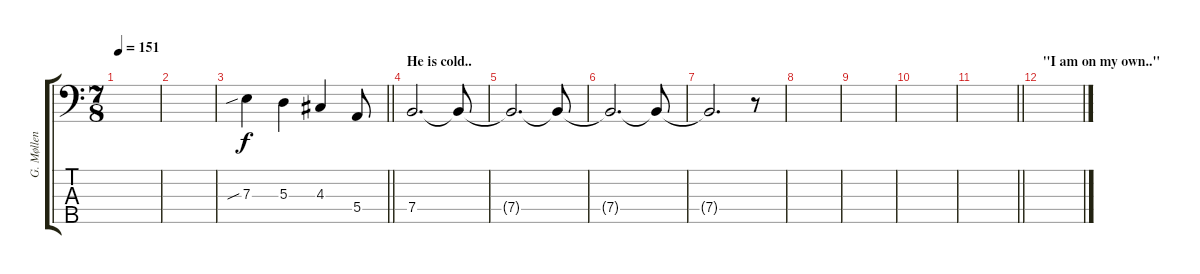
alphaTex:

\track ("G. Møllen" "G. Møllen") {instrument electricbassfinger}
\staff {score tabs}
\tuning (G2 D2 A1 E1 B0) {hide}
\ts (7 8)
\tempo 151
\clef f4
\ks c
|
|
\barLineRight lightlight
7.3{sib}.4 5.3.4 4.3.4 5.4.8 |
\section ("" "He is cold..")
7.4.2{d} 7.4{t}.8 |
7.4{t}.2{d} 7.4{t}.8 |
7.4{t}.2{d} 7.4{t}.8 |
7.4{t}.2{d} r.8 |
|
|
|
\barLineRight lightlight
|
\section ("" "\"I am on my own..\"")
